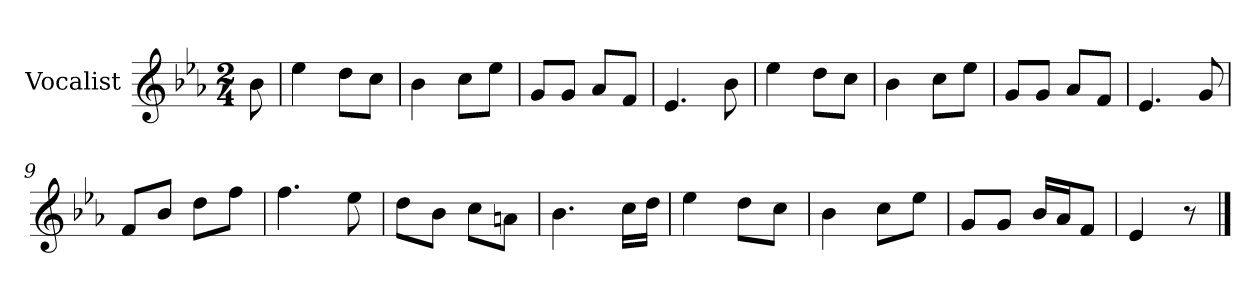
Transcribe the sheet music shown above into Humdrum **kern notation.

**kern
*part1
*staff1
*I"Vocalist
*k[b-e-a-]
*E-:
*M2/4
=
8b-
=1
4ee-
8ddL
8ccJ
=2
4b-
8ccL
8ee-J
=3
8gL
8gJ
8a-L
8fJ
=4
4.e-
8b-
=5
4ee-
8ddL
8ccJ
=6
4b-
8ccL
8ee-J
=7
8gL
8gJ
8a-L
8fJ
=8
4.e-
8g
=9
8fL
8b-J
8ddL
8ffJ
=10
4.ff
8ee-
=11
8ddL
8b-J
8ccL
8anJ
=12
4.b-
16ccLL
16ddJJ
=13
4ee-
8ddL
8ccJ
=14
4b-
8ccL
8ee-J
=15
8gL
8gJ
16b-LL
16a-J
8fJ
=16
4e-
8r
==
*-
